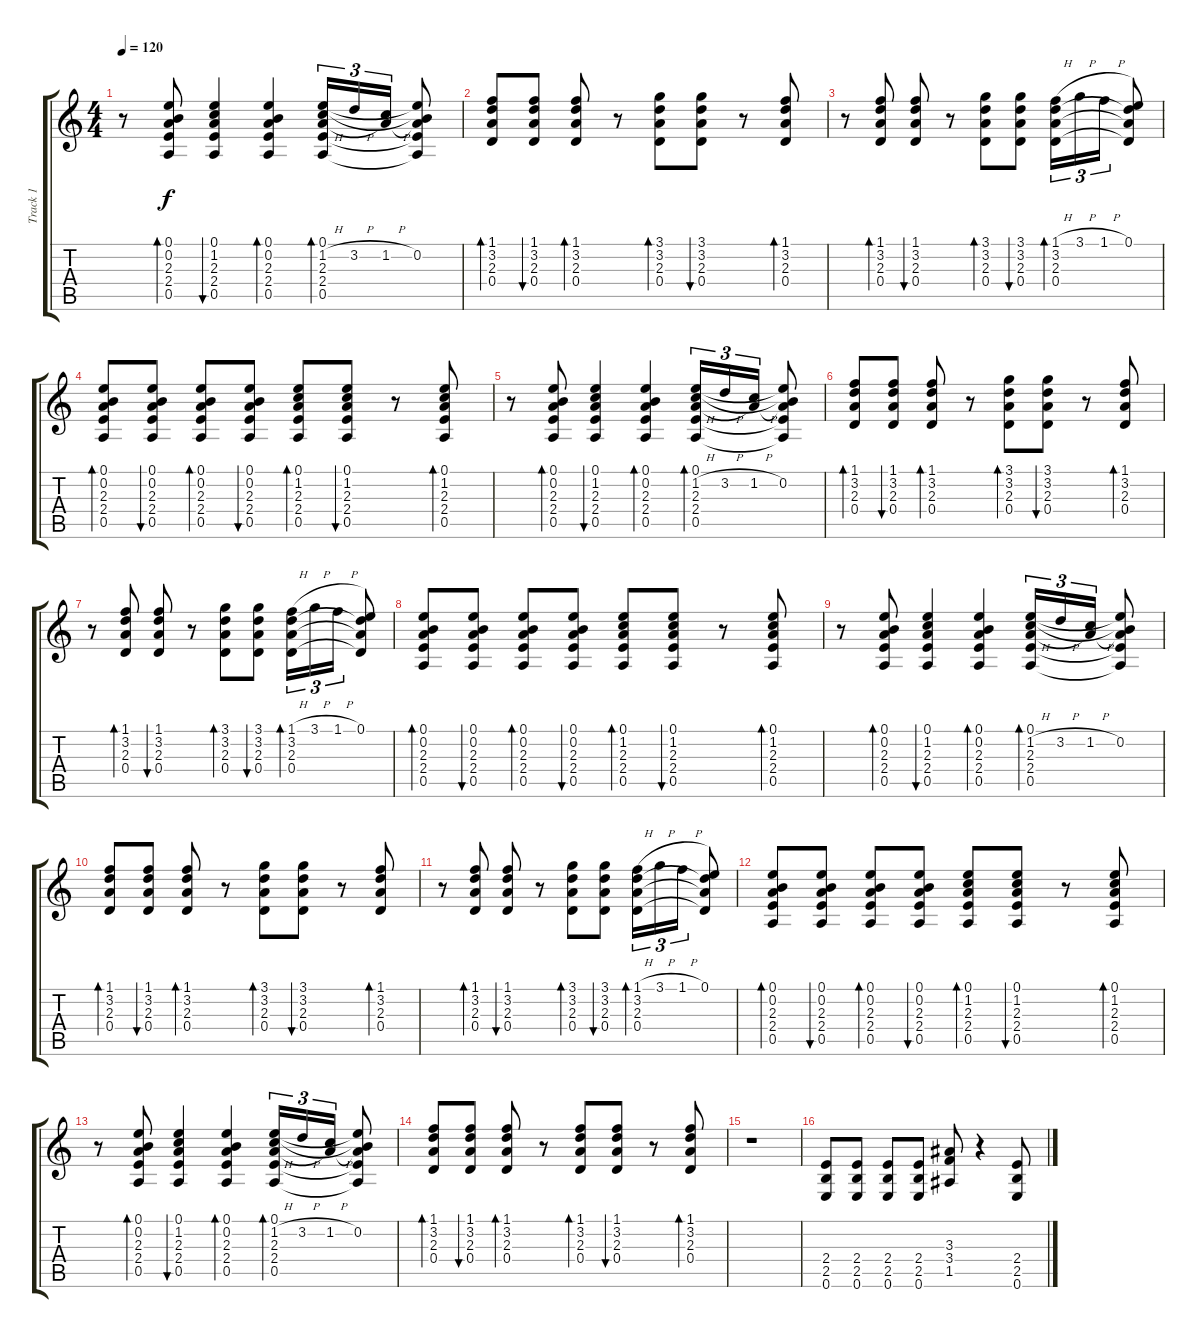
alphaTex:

\track ("Track 1" "Track 1") {instrument acousticguitarsteel}
\staff {score tabs}
\tuning (E4 B3 G3 D3 A2 E2) {hide}
\ts (4 4)
\tempo 120
\clef g2
\ks c
r.8{dy f} (0.1 0.2 2.3 2.4 0.5).8{bd 60} (0.1 1.2 2.3 2.4 0.5).4{bu 60} (0.1 0.2 2.3 2.4 0.5).4{bd 60} (0.1 1.2{h} 2.3 2.4 0.5).16{tu (3 2) bd 60} 3.2{h}.16{tu (3 2)} (1.2{h} 2.3{t}).16{tu (3 2)} (0.1{t} 0.2 2.3{t} 2.4{t} 0.5{t}).8 |
(1.1 3.2 2.3 0.4).8{bd 60 volume 13} (1.1 3.2 2.3 0.4).8{bu 60} (1.1 3.2 2.3 0.4).8{bd 60} r.8 (3.1 3.2 2.3 0.4).8{bd 60} (3.1 3.2 2.3 0.4).8{bu 60} r.8 (1.1 3.2 2.3 0.4).8{bd 60} |
r.8 (1.1 3.2 2.3 0.4).8{bd 60} (1.1 3.2 2.3 0.4).8{bu 60} r.8 (3.1 3.2 2.3 0.4).8{bd 60} (3.1 3.2 2.3 0.4).8{bu 60} (1.1{h} 3.2 2.3 0.4).16{tu (3 2) bd 60} 3.1{h}.16{tu (3 2)} 1.1{h}.16{tu (3 2)} (0.1 3.2{t} 2.3{t} 0.4{t}).8 |
(0.1 0.2 2.3 2.4 0.5).8{bd 60} (0.1 0.2 2.3 2.4 0.5).8{bu 60} (0.1 0.2 2.3 2.4 0.5).8{bd 60} (0.1 0.2 2.3 2.4 0.5).8{bu 60} (0.1 1.2 2.3 2.4 0.5).8{bd 60} (0.1 1.2 2.3 2.4 0.5).8{bu 60} r.8 (0.1 1.2 2.3 2.4 0.5).8{bd 60} |
r.8 (0.1 0.2 2.3 2.4 0.5).8{bd 60} (0.1 1.2 2.3 2.4 0.5).4{bu 60} (0.1 0.2 2.3 2.4 0.5).4{bd 60} (0.1 1.2{h} 2.3 2.4 0.5).16{tu (3 2) bd 60} 3.2{h}.16{tu (3 2)} (1.2{h} 2.3{t}).16{tu (3 2)} (0.1{t} 0.2 2.3{t} 2.4{t} 0.5{t}).8 |
(1.1 3.2 2.3 0.4).8{bd 60 volume 13} (1.1 3.2 2.3 0.4).8{bu 60} (1.1 3.2 2.3 0.4).8{bd 60} r.8 (3.1 3.2 2.3 0.4).8{bd 60} (3.1 3.2 2.3 0.4).8{bu 60} r.8 (1.1 3.2 2.3 0.4).8{bd 60} |
r.8 (1.1 3.2 2.3 0.4).8{bd 60} (1.1 3.2 2.3 0.4).8{bu 60} r.8 (3.1 3.2 2.3 0.4).8{bd 60} (3.1 3.2 2.3 0.4).8{bu 60} (1.1{h} 3.2 2.3 0.4).16{tu (3 2) bd 60} 3.1{h}.16{tu (3 2)} 1.1{h}.16{tu (3 2)} (0.1 3.2{t} 2.3{t} 0.4{t}).8 |
(0.1 0.2 2.3 2.4 0.5).8{bd 60} (0.1 0.2 2.3 2.4 0.5).8{bu 60} (0.1 0.2 2.3 2.4 0.5).8{bd 60} (0.1 0.2 2.3 2.4 0.5).8{bu 60} (0.1 1.2 2.3 2.4 0.5).8{bd 60} (0.1 1.2 2.3 2.4 0.5).8{bu 60} r.8 (0.1 1.2 2.3 2.4 0.5).8{bd 60} |
r.8 (0.1 0.2 2.3 2.4 0.5).8{bd 60} (0.1 1.2 2.3 2.4 0.5).4{bu 60} (0.1 0.2 2.3 2.4 0.5).4{bd 60} (0.1 1.2{h} 2.3 2.4 0.5).16{tu (3 2) bd 60} 3.2{h}.16{tu (3 2)} (1.2{h} 2.3{t}).16{tu (3 2)} (0.1{t} 0.2 2.3{t} 2.4{t} 0.5{t}).8 |
(1.1 3.2 2.3 0.4).8{bd 60 volume 13} (1.1 3.2 2.3 0.4).8{bu 60} (1.1 3.2 2.3 0.4).8{bd 60} r.8 (3.1 3.2 2.3 0.4).8{bd 60} (3.1 3.2 2.3 0.4).8{bu 60} r.8 (1.1 3.2 2.3 0.4).8{bd 60} |
r.8 (1.1 3.2 2.3 0.4).8{bd 60} (1.1 3.2 2.3 0.4).8{bu 60} r.8 (3.1 3.2 2.3 0.4).8{bd 60} (3.1 3.2 2.3 0.4).8{bu 60} (1.1{h} 3.2 2.3 0.4).16{tu (3 2) bd 60} 3.1{h}.16{tu (3 2)} 1.1{h}.16{tu (3 2)} (0.1 3.2{t} 2.3{t} 0.4{t}).8 |
(0.1 0.2 2.3 2.4 0.5).8{bd 60} (0.1 0.2 2.3 2.4 0.5).8{bu 60} (0.1 0.2 2.3 2.4 0.5).8{bd 60} (0.1 0.2 2.3 2.4 0.5).8{bu 60} (0.1 1.2 2.3 2.4 0.5).8{bd 60} (0.1 1.2 2.3 2.4 0.5).8{bu 60} r.8 (0.1 1.2 2.3 2.4 0.5).8{bd 60} |
r.8 (0.1 0.2 2.3 2.4 0.5).8{bd 60} (0.1 1.2 2.3 2.4 0.5).4{bu 60} (0.1 0.2 2.3 2.4 0.5).4{bd 60} (0.1 1.2{h} 2.3 2.4 0.5).16{tu (3 2) bd 60} 3.2{h}.16{tu (3 2)} (1.2{h} 2.3{t}).16{tu (3 2)} (0.1{t} 0.2 2.3{t} 2.4{t} 0.5{t}).8 |
(1.1 3.2 2.3 0.4).8{bd 60} (1.1 3.2 2.3 0.4).8{bu 60} (1.1 3.2 2.3 0.4).8{bd 60} r.8 (1.1 3.2 2.3 0.4).8{bd 60} (1.1 3.2 2.3 0.4).8{bu 60} r.8 (1.1 3.2 2.3 0.4).8{bd 60} |
r.1 |
(2.4 2.5 0.6).8{instrument distortionguitar} (2.4 2.5 0.6).8 (2.4 2.5 0.6).8 (2.4 2.5 0.6).8 (3.3 3.4 1.5).8 r.4 (2.4 2.5 0.6).8
